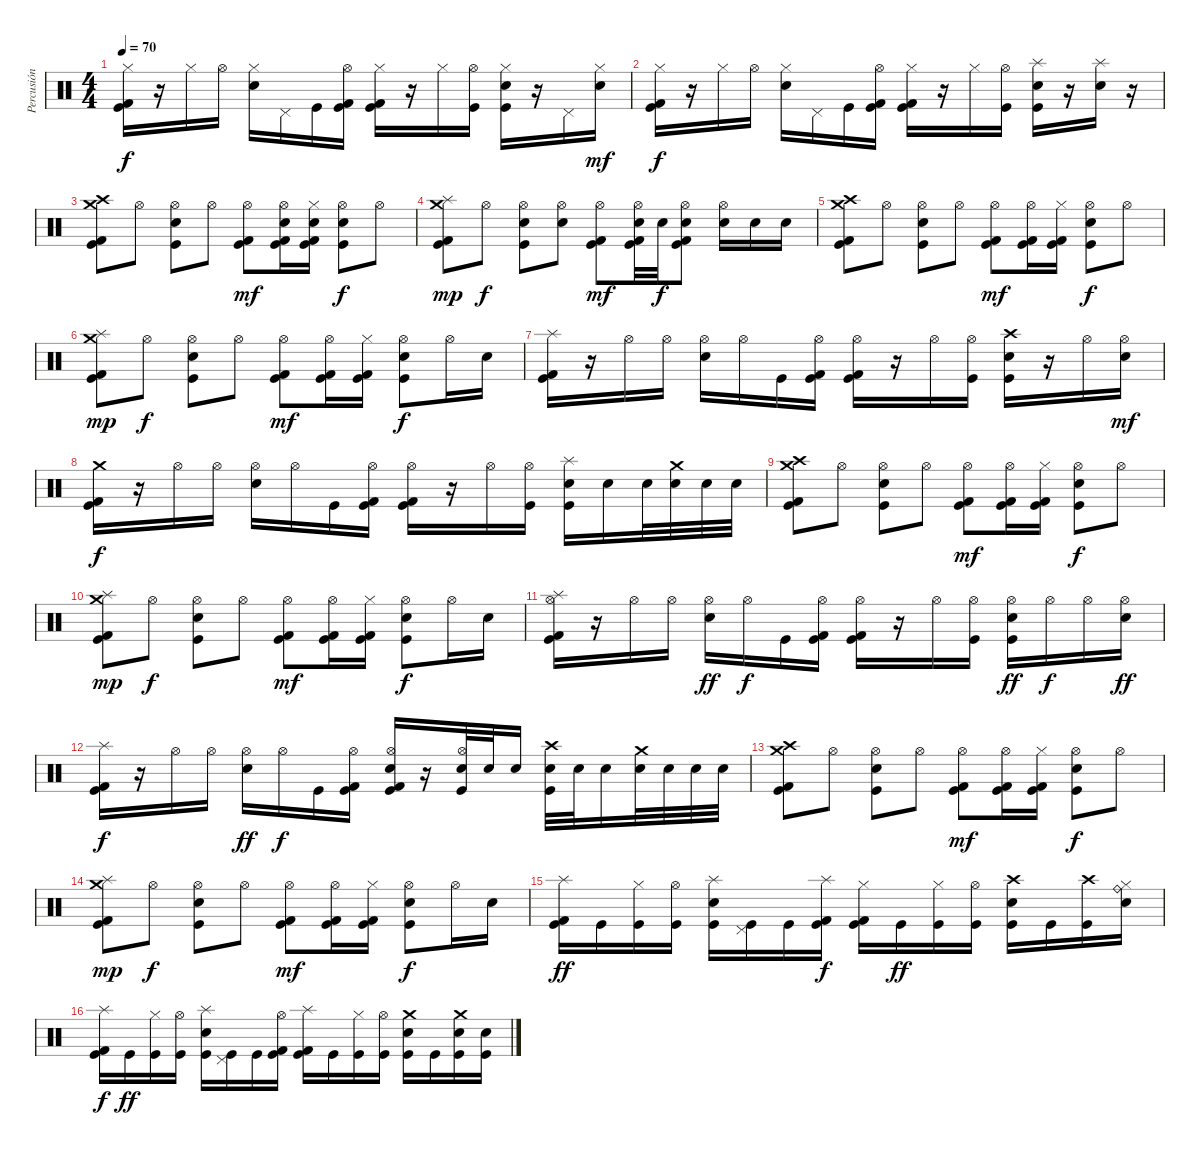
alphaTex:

\track ("Percusión" "Percusión") {instrument percussion}
\staff {score}
\articulation defaults
\ts (4 4)
\tempo 70
\clef neutral
\ks c
("Hi-Hat (closed)" "Kick (hit) 2" "Kick (hit)").16{dy f} r.16 "Hi-Hat (closed)".16 "Hi-Hat (open)".16 ("Hi-Hat (closed)" "Electric Snare (hit)").16 "Pedal Hi-Hat (hit)".16 "Kick (hit)".16 ("Hi-Hat (open)" "Kick (hit) 2" "Kick (hit)").16 ("Hi-Hat (closed)" "Kick (hit) 2" "Kick (hit)").16 r.16 "Hi-Hat (closed)".16 ("Hi-Hat (open)" "Kick (hit)").16 ("Hi-Hat (closed)" "Electric Snare (hit)" "Kick (hit)").16 r.16 "Pedal Hi-Hat (hit)".16 ("Hi-Hat (closed)" "Electric Snare (hit)").16{dy mf} |
("Hi-Hat (closed)" "Kick (hit) 2" "Kick (hit)").16{dy f} r.16 "Hi-Hat (closed)".16 "Hi-Hat (open)".16 ("Hi-Hat (closed)" "Electric Snare (hit)").16 "Pedal Hi-Hat (hit)".16 "Kick (hit)".16 ("Hi-Hat (open)" "Kick (hit) 2" "Kick (hit)").16 ("Hi-Hat (closed)" "Kick (hit) 2" "Kick (hit)").16 r.16 "Hi-Hat (closed)".16 ("Hi-Hat (open)" "Kick (hit)").16 ("Splash (hit)" "Electric Snare (hit)" "Kick (hit)").16 r.16 ("Splash (hit)" "Electric Snare (hit)").16 r.16 |
("Crash medium (hit)" "Crash high (hit)" "Kick (hit) 2" "Kick (hit)").8 "Hi-Hat (open)".8 ("Hi-Hat (open)" "Electric Snare (hit)" "Kick (hit)").8 "Hi-Hat (open)".8 ("Hi-Hat (open)" "Kick (hit) 2" "Kick (hit)").8{dy mf} ("Hi-Hat (open)" "Electric Snare (hit)" "Kick (hit)" "Kick (hit) 2").16 ("Hi-Hat (closed)" "Electric Snare (hit)" "Kick (hit)" "Kick (hit) 2").16 ("Hi-Hat (open)" "Electric Snare (hit)" "Kick (hit)").8{dy f} "Hi-Hat (open)".8 |
("Crash medium (hit)" "Splash (hit)" "Kick (hit) 2" "Kick (hit)").8{dy mp} "Hi-Hat (open)".8{dy f} ("Hi-Hat (open)" "Electric Snare (hit)" "Kick (hit)").8 ("Hi-Hat (open)" "Electric Snare (hit)").8 ("Hi-Hat (open)" "Kick (hit) 2" "Kick (hit)").8{dy mf} ("Hi-Hat (open)" "Electric Snare (hit)" "Kick (hit)" "Kick (hit) 2").32 "Electric Snare (hit)".32{dy f} ("Hi-Hat (open)" "Electric Snare (hit)" "Kick (hit)" "Kick (hit) 2").8 ("Hi-Hat (open)" "Electric Snare (hit)").16 "Electric Snare (hit)".16 "Electric Snare (hit)".16 |
("Crash medium (hit)" "Crash high (hit)" "Kick (hit) 2" "Kick (hit)").8 "Hi-Hat (open)".8 ("Hi-Hat (open)" "Electric Snare (hit)" "Kick (hit)").8 "Hi-Hat (open)".8 ("Hi-Hat (open)" "Kick (hit) 2" "Kick (hit)").8{dy mf} ("Hi-Hat (open)" "Kick (hit)" "Kick (hit) 2").16 ("Hi-Hat (closed)" "Kick (hit)" "Kick (hit) 2").16 ("Hi-Hat (open)" "Electric Snare (hit)" "Kick (hit)").8{dy f} "Hi-Hat (open)".8 |
("Crash medium (hit)" "Splash (hit)" "Kick (hit) 2" "Kick (hit)").8{dy mp} "Hi-Hat (open)".8{dy f} ("Hi-Hat (open)" "Electric Snare (hit)" "Kick (hit)").8 "Hi-Hat (open)".8 ("Hi-Hat (open)" "Kick (hit) 2" "Kick (hit)").8{dy mf} ("Hi-Hat (open)" "Kick (hit)" "Kick (hit) 2").16 ("Hi-Hat (closed)" "Kick (hit)" "Kick (hit) 2").16 ("Hi-Hat (open)" "Electric Snare (hit)" "Kick (hit)").8{dy f} "Hi-Hat (open)".16 "Electric Snare (hit)".16 |
("Splash (hit)" "Kick (hit) 2" "Kick (hit)").16 r.16 "Hi-Hat (open)".16 "Hi-Hat (open)".16 ("Hi-Hat (open)" "Electric Snare (hit)").16 "Hi-Hat (open)".16 "Kick (hit)".16 ("Hi-Hat (open)" "Kick (hit) 2" "Kick (hit)").16 ("Hi-Hat (open)" "Kick (hit) 2" "Kick (hit)").16 r.16 "Hi-Hat (open)".16 ("Hi-Hat (open)" "Kick (hit)").16 ("Crash high (hit)" "Electric Snare (hit)" "Kick (hit)").16 r.16 "Hi-Hat (open)".16 ("Hi-Hat (open)" "Electric Snare (hit)").16{dy mf} |
("Crash medium (hit)" "Kick (hit) 2" "Kick (hit)").16{dy f} r.16 "Hi-Hat (open)".16 "Hi-Hat (open)".16 ("Hi-Hat (open)" "Electric Snare (hit)").16 "Hi-Hat (open)".16 "Kick (hit)".16 ("Hi-Hat (open)" "Kick (hit) 2" "Kick (hit)").16 ("Hi-Hat (open)" "Kick (hit) 2" "Kick (hit)").16 r.16 "Hi-Hat (open)".16 ("Hi-Hat (open)" "Kick (hit)").16 ("Splash (hit)" "Electric Snare (hit)" "Kick (hit)").16 "Electric Snare (hit)".16 "Electric Snare (hit)".32 ("Crash medium (hit)" "Electric Snare (hit)").32 "Electric Snare (hit)".32 "Electric Snare (hit)".32 |
("Crash medium (hit)" "Crash high (hit)" "Kick (hit) 2" "Kick (hit)").8 "Hi-Hat (open)".8 ("Hi-Hat (open)" "Electric Snare (hit)" "Kick (hit)").8 "Hi-Hat (open)".8 ("Hi-Hat (open)" "Kick (hit) 2" "Kick (hit)").8{dy mf} ("Hi-Hat (open)" "Kick (hit)" "Kick (hit) 2").16 ("Hi-Hat (closed)" "Kick (hit)" "Kick (hit) 2").16 ("Hi-Hat (open)" "Electric Snare (hit)" "Kick (hit)").8{dy f} "Hi-Hat (open)".8 |
("Crash medium (hit)" "Splash (hit)" "Kick (hit) 2" "Kick (hit)").8{dy mp} "Hi-Hat (open)".8{dy f} ("Hi-Hat (open)" "Electric Snare (hit)" "Kick (hit)").8 "Hi-Hat (open)".8 ("Hi-Hat (open)" "Kick (hit) 2" "Kick (hit)").8{dy mf} ("Hi-Hat (open)" "Kick (hit)" "Kick (hit) 2").16 ("Hi-Hat (closed)" "Kick (hit)" "Kick (hit) 2").16 ("Hi-Hat (open)" "Electric Snare (hit)" "Kick (hit)").8{dy f} "Hi-Hat (open)".16 "Electric Snare (hit)".16 |
("Hi-Hat (open)" "Splash (hit)" "Kick (hit) 2" "Kick (hit)").16 r.16 "Hi-Hat (open)".16 "Hi-Hat (open)".16 ("Hi-Hat (open)" "Electric Snare (hit)").16{dy ff} "Hi-Hat (open)".16{dy f} "Kick (hit)".16 ("Hi-Hat (open)" "Kick (hit) 2" "Kick (hit)").16 ("Hi-Hat (open)" "Kick (hit) 2" "Kick (hit)").16 r.16 "Hi-Hat (open)".16 ("Hi-Hat (open)" "Kick (hit)").16 ("Hi-Hat (open)" "Electric Snare (hit)" "Kick (hit)").16{dy ff} "Hi-Hat (open)".16{dy f} "Hi-Hat (open)".16 ("Hi-Hat (open)" "Electric Snare (hit)").16{dy ff} |
("Splash (hit)" "Kick (hit) 2" "Kick (hit)").16{dy f} r.16 "Hi-Hat (open)".16 "Hi-Hat (open)".16 ("Hi-Hat (open)" "Electric Snare (hit)").16{dy ff} "Hi-Hat (open)".16{dy f} "Kick (hit)".16 ("Hi-Hat (open)" "Kick (hit) 2" "Kick (hit)").16 ("Hi-Hat (open)" "Electric Snare (hit)" "Kick (hit) 2" "Kick (hit)").16 r.16 ("Hi-Hat (open)" "Electric Snare (hit)" "Kick (hit)").32 "Electric Snare (hit)".32 "Electric Snare (hit)".16 ("Crash high (hit)" "Electric Snare (hit)" "Kick (hit)").32 "Electric Snare (hit)".32 "Electric Snare (hit)".16 ("Crash medium (hit)" "Electric Snare (hit)").32 "Electric Snare (hit)".32 "Electric Snare (hit)".32 "Electric Snare (hit)".32 |
("Crash medium (hit)" "Crash high (hit)" "Kick (hit) 2" "Kick (hit)").8 "Hi-Hat (open)".8 ("Hi-Hat (open)" "Electric Snare (hit)" "Kick (hit)").8 "Hi-Hat (open)".8 ("Hi-Hat (open)" "Kick (hit) 2" "Kick (hit)").8{dy mf} ("Hi-Hat (open)" "Kick (hit)" "Kick (hit) 2").16 ("Hi-Hat (closed)" "Kick (hit)" "Kick (hit) 2").16 ("Hi-Hat (open)" "Electric Snare (hit)" "Kick (hit)").8{dy f} "Hi-Hat (open)".8 |
("Crash medium (hit)" "Splash (hit)" "Kick (hit) 2" "Kick (hit)").8{dy mp} "Hi-Hat (open)".8{dy f} ("Hi-Hat (open)" "Electric Snare (hit)" "Kick (hit)").8 "Hi-Hat (open)".8 ("Hi-Hat (open)" "Kick (hit) 2" "Kick (hit)").8{dy mf} ("Hi-Hat (open)" "Kick (hit)" "Kick (hit) 2").16 ("Hi-Hat (closed)" "Kick (hit)" "Kick (hit) 2").16 ("Hi-Hat (open)" "Electric Snare (hit)" "Kick (hit)").8{dy f} "Hi-Hat (open)".16 "Electric Snare (hit)".16 |
("Splash (hit)" "Kick (hit) 2" "Kick (hit)").16{dy ff} "Kick (hit)".16 ("Hi-Hat (closed)" "Kick (hit)").16 ("Hi-Hat (open)" "Kick (hit)").16 ("Splash (hit)" "Electric Snare (hit)" "Kick (hit)").16 ("Pedal Hi-Hat (hit)" "Kick (hit)").16 "Kick (hit)".16 ("Splash (hit)" "Kick (hit) 2" "Kick (hit)").16{dy f} ("Hi-Hat (closed)" "Kick (hit) 2" "Kick (hit)").16 "Kick (hit)".16{dy ff} ("Hi-Hat (closed)" "Kick (hit)").16 ("Hi-Hat (open)" "Kick (hit)").16 ("Crash high (hit)" "Electric Snare (hit)" "Kick (hit)").16 "Kick (hit)".16 ("Crash high (hit)" "Kick (hit)").16 ("Hi-Hat (closed)" "Electric Snare (hit)" "Ride (bell)").16 |
("Splash (hit)" "Kick (hit) 2" "Kick (hit)").16{dy f} "Kick (hit)".16{dy ff} ("Hi-Hat (closed)" "Kick (hit)").16 ("Hi-Hat (open)" "Kick (hit)").16 ("Splash (hit)" "Electric Snare (hit)" "Kick (hit)").16 ("Pedal Hi-Hat (hit)" "Kick (hit)").16 "Kick (hit)".16 ("Hi-Hat (open)" "Kick (hit) 2" "Kick (hit)").16 ("Splash (hit)" "Kick (hit) 2" "Kick (hit)").16 "Kick (hit)".16 ("Hi-Hat (closed)" "Kick (hit)").16 ("Hi-Hat (open)" "Kick (hit)").16 ("Crash medium (hit)" "Electric Snare (hit)" "Kick (hit)").16 "Kick (hit)".16 ("Crash medium (hit)" "Electric Snare (hit)" "Kick (hit)").16 ("Electric Snare (hit)" "Kick (hit)").16
